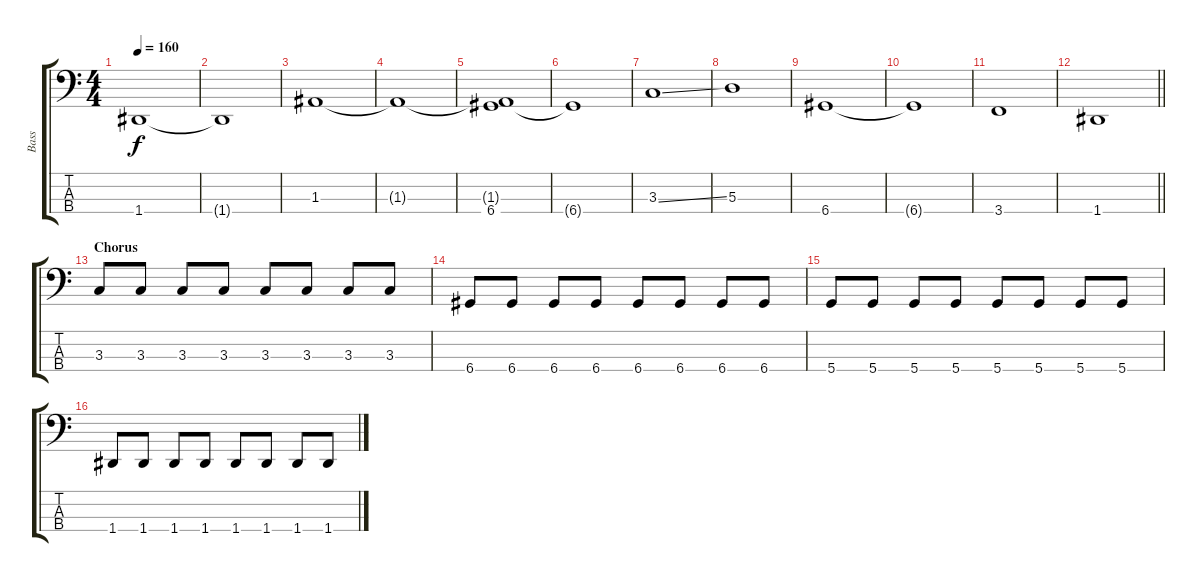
\track ("Bass" "Bass") {instrument electricbassfinger}
\staff {score tabs}
\tuning (G2 D2 A1 D1) {hide}
\ts (4 4)
\tempo 160
\clef f4
\ks c
1.4.1{dy f} |
1.4{t}.1 |
1.3.1 |
1.3{t}.1 |
(1.3{t} 6.4).1 |
6.4{t}.1 |
3.3{ss}.1 |
5.3.1 |
6.4.1 |
6.4{t}.1 |
3.4.1 |
\barLineRight lightlight
1.4.1 |
\section ("" "Chorus")
3.3.8 3.3.8 3.3.8 3.3.8 3.3.8 3.3.8 3.3.8 3.3.8 |
6.4.8 6.4.8 6.4.8 6.4.8 6.4.8 6.4.8 6.4.8 6.4.8 |
5.4.8 5.4.8 5.4.8 5.4.8 5.4.8 5.4.8 5.4.8 5.4.8 |
1.4.8 1.4.8 1.4.8 1.4.8 1.4.8 1.4.8 1.4.8 1.4.8
